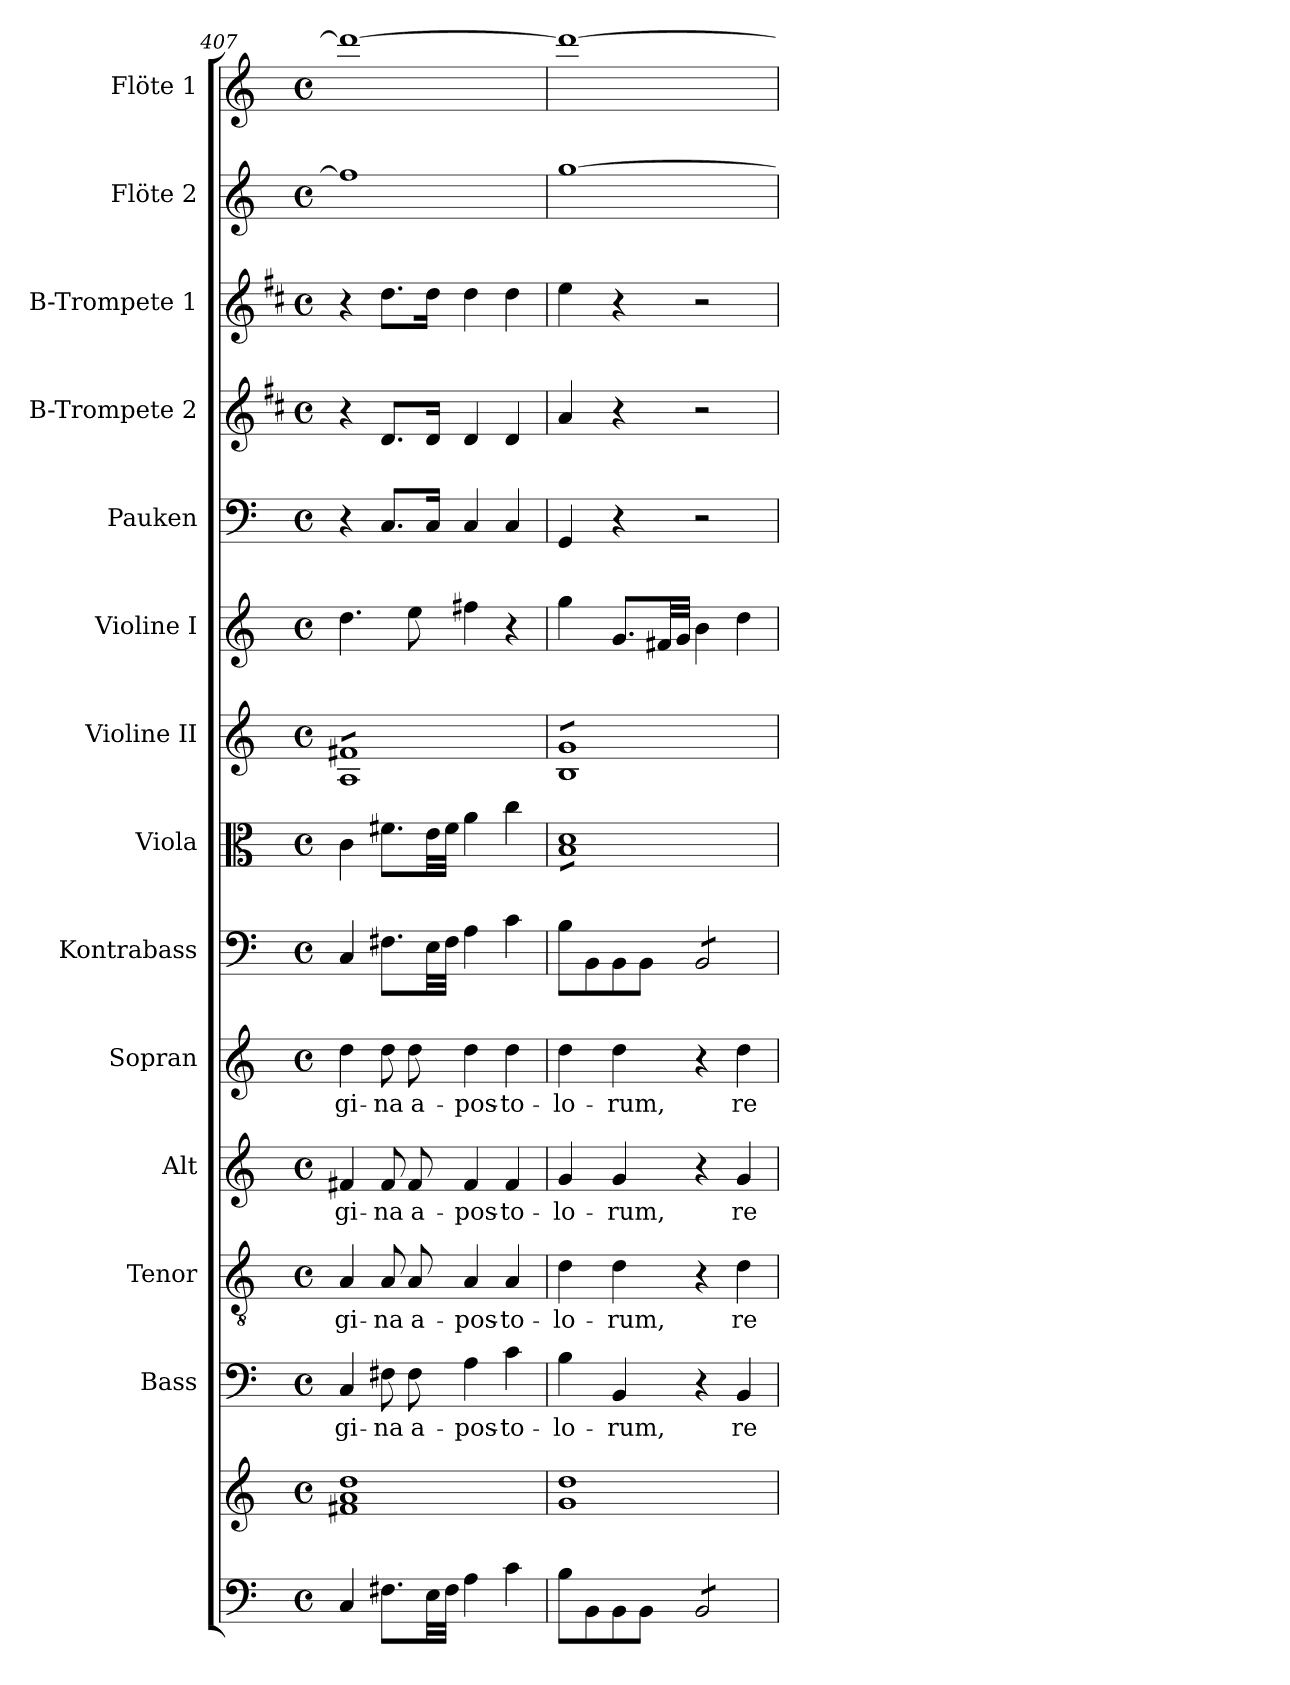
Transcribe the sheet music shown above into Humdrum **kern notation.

**kern	**kern	**kern	**text	**kern	**text	**kern	**text	**kern	**text	**kern	**kern	**kern	**kern	**kern	**kern	**kern	**kern	**kern
*part14	*part14	*part13	*part13	*part12	*part12	*part11	*part11	*part10	*part10	*part9	*part8	*part7	*part6	*part5	*part4	*part3	*part2	*part1
*staff15	*staff14	*staff13	*staff13	*staff12	*staff12	*staff11	*staff11	*staff10	*staff10	*staff9	*staff8	*staff7	*staff6	*staff5	*staff4	*staff3	*staff2	*staff1
*	*	*I"Bass	*	*I"Tenor	*	*I"Alt	*	*I"Sopran	*	*I"Kontrabass	*I"Viola	*I"Violine II	*I"Violine I	*I"Pauken	*I"B-Trompete 2	*I"B-Trompete 1	*I"Flöte 2	*I"Flöte 1
*	*	*I'B.	*	*I'T.	*	*I'A.	*	*I'S.	*	*I'Kb.	*I'Vla.	*I'Vl. II	*I'Vl. I	*I'Pk.	*I'B Trp. 2	*I'B Trp. 1	*I'Fl. 2	*I'Fl. 1
*clefF4	*clefG2	*clefF4	*	*clefGv2	*	*clefG2	*	*clefG2	*	*clefF4	*clefC3	*clefG2	*clefG2	*clefF4	*clefG2	*clefG2	*clefG2	*clefG2
*	*	*	*	*	*	*	*	*	*	*ITrd7c12	*	*	*	*	*ITrd1c2	*ITrd1c2	*	*
*k[]	*k[]	*k[]	*	*k[]	*	*k[]	*	*k[]	*	*k[]	*k[]	*k[]	*k[]	*k[]	*k[]	*k[]	*k[]	*k[]
*C:	*C:	*C:	*	*C:	*	*C:	*	*C:	*	*C:	*C:	*C:	*C:	*C:	*C:	*C:	*C:	*C:
*M4/4	*M4/4	*M4/4	*	*M4/4	*	*M4/4	*	*M4/4	*	*M4/4	*M4/4	*M4/4	*M4/4	*M4/4	*M4/4	*M4/4	*M4/4	*M4/4
*met(c)	*met(c)	*met(c)	*	*met(c)	*	*met(c)	*	*met(c)	*	*met(c)	*met(c)	*met(c)	*met(c)	*met(c)	*met(c)	*met(c)	*met(c)	*met(c)
=407	=407	=407	=407	=407	=407	=407	=407	=407	=407	=407	=407	=407	=407	=407	=407	=407	=407	=407
!	!	!	!LO:LY:b	!	!LO:LY:b	!	!LO:LY:b	!	!LO:LY:b	!	!	!	!	!	!	!	!	!
*	*	*	*	*	*	*	*	*	*	*	*	*tremolo	*	*	*	*	*	*
4C/	1f#X 1a 1dd	4C/	-gi-	4A/	-gi-	4f#X/	-gi-	4dd\	-gi-	4CC/	4c\	8A 8f#XL	4.dd\	4r	4r	4r	1ff#]	1ddd_
.	.	.	.	.	.	.	.	.	.	.	.	8A 8f#X	.	.	.	.	.	.
!	!	!	!LO:LY:b	!	!LO:LY:b	!	!LO:LY:b	!	!LO:LY:b	!	!	!	!	!	!	!	!	!
8.F#X\L	.	8F#X\	-na	8A/	-na	8f#/	-na	8dd\	-na	8.FF#X\L	8.f#X\L	8A 8f#X	.	8.C/L	8.c/L	8.cc\L	.	.
!	!	!	!LO:LY:b	!	!LO:LY:b	!	!LO:LY:b	!	!LO:LY:b	!	!	!	!	!	!	!	!	!
.	.	8F#\	a-	8A/	a-	8f#/	a-	8dd\	a-	.	.	8A 8f#X	8ee\	.	.	.	.	.
32E\LL	.	.	.	.	.	.	.	.	.	32EE\LL	32e\LL	.	.	16C/Jk	16c/Jk	16cc\Jk	.	.
32F#\JJJ	.	.	.	.	.	.	.	.	.	32FF#\JJJ	32f#\JJJ	.	.	.	.	.	.	.
!	!	!	!LO:LY:b	!	!LO:LY:b	!	!LO:LY:b	!	!LO:LY:b	!	!	!	!	!	!	!	!	!
4A\	.	4A\	-pos-	4A/	-pos-	4f#/	-pos-	4dd\	-pos-	4AA\	4a\	8A 8f#X	4ff#X\	4C/	4c/	4cc\	.	.
.	.	.	.	.	.	.	.	.	.	.	.	8A 8f#X	.	.	.	.	.	.
!	!	!	!LO:LY:b	!	!LO:LY:b	!	!LO:LY:b	!	!LO:LY:b	!	!	!	!	!	!	!	!	!
4c\	.	4c\	-to-	4A/	-to-	4f#/	-to-	4dd\	-to-	4C\	4cc\	8A 8f#X	4r	4C/	4c/	4cc\	.	.
.	.	.	.	.	.	.	.	.	.	.	.	8A 8f#XJ	.	.	.	.	.	.
=408	=408	=408	=408	=408	=408	=408	=408	=408	=408	=408	=408	=408	=408	=408	=408	=408	=408	=408
!	!	!	!LO:LY:b	!	!LO:LY:b	!	!LO:LY:b	!	!LO:LY:b	!	!	!	!	!	!	!	!	!
*	*	*	*	*	*	*	*	*	*	*	*tremolo	*	*	*	*	*	*	*
8B\L	1g 1dd	4B\	-lo-	4d\	-lo-	4g/	-lo-	4dd\	-lo-	8BB\L	8B 8dL	8B 8gL	4gg\	4GG/	4g/	4dd\	[1gg	1ddd_
8BB\	.	.	.	.	.	.	.	.	.	8BBB\	8B 8d	8B 8g	.	.	.	.	.	.
!	!	!	!LO:LY:b	!	!LO:LY:b	!	!LO:LY:b	!	!LO:LY:b	!	!	!	!	!	!	!	!	!
8BB\	.	4BB/	-rum,	4d\	-rum,	4g/	-rum,	4dd\	-rum,	8BBB\	8B 8d	8B 8g	8.g/L	4r	4r	4r	.	.
8BB\J	.	.	.	.	.	.	.	.	.	8BBB\J	8B 8d	8B 8g	.	.	.	.	.	.
.	.	.	.	.	.	.	.	.	.	.	.	.	32f#X/LL	.	.	.	.	.
.	.	.	.	.	.	.	.	.	.	.	.	.	32g/JJJ	.	.	.	.	.
*tremolo	*	*	*	*	*	*	*	*	*	*	*	*	*	*	*	*	*	*
*	*	*	*	*	*	*	*	*	*	*tremolo	*	*	*	*	*	*	*	*
8BB/L	.	4r	.	4r	.	4r	.	4r	.	8BBB/L	8B 8d	8B 8g	4b\	2r	2r	2r	.	.
8BB/	.	.	.	.	.	.	.	.	.	8BBB/	8B 8d	8B 8g	.	.	.	.	.	.
!	!	!	!LO:LY:b	!	!LO:LY:b	!	!LO:LY:b	!	!LO:LY:b	!	!	!	!	!	!	!	!	!
8BB/	.	4BB/	re-	4d\	re-	4g/	re-	4dd\	re-	8BBB/	8B 8d	8B 8g	4dd\	.	.	.	.	.
8BB/J	.	.	.	.	.	.	.	.	.	8BBB/J	8B 8dJ	8B 8gJ	.	.	.	.	.	.
*	*	*	*	*	*	*	*	*	*	*	*	*Xtremolo	*	*	*	*	*	*
*	*	*	*	*	*	*	*	*	*	*	*Xtremolo	*	*	*	*	*	*	*
*	*	*	*	*	*	*	*	*	*	*Xtremolo	*	*	*	*	*	*	*	*
*Xtremolo	*	*	*	*	*	*	*	*	*	*	*	*	*	*	*	*	*	*
=	=	=	=	=	=	=	=	=	=	=	=	=	=	=	=	=	=	=
*-	*-	*-	*-	*-	*-	*-	*-	*-	*-	*-	*-	*-	*-	*-	*-	*-	*-	*-
